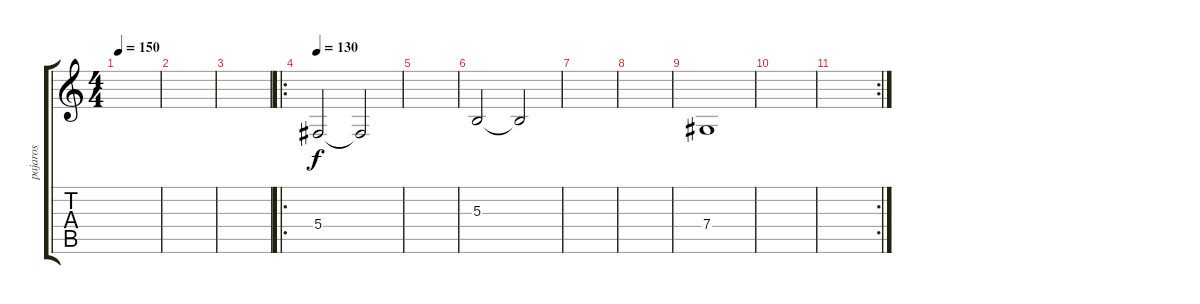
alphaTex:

\track ("pajaros" "pajaros") {instrument birdtweet}
\staff {score tabs}
\tuning (Eb4 Bb3 Gb3 Db3 Ab2 Eb2) {hide}
\ts (4 4)
\tempo 150
\clef g2
\ks c
|
|
|
\ro
\tempo 130
5.4.2 5.4{t}.2 |
|
5.3.2 5.3{t}.2 |
|
|
7.4.1 |
|
\rc 2
